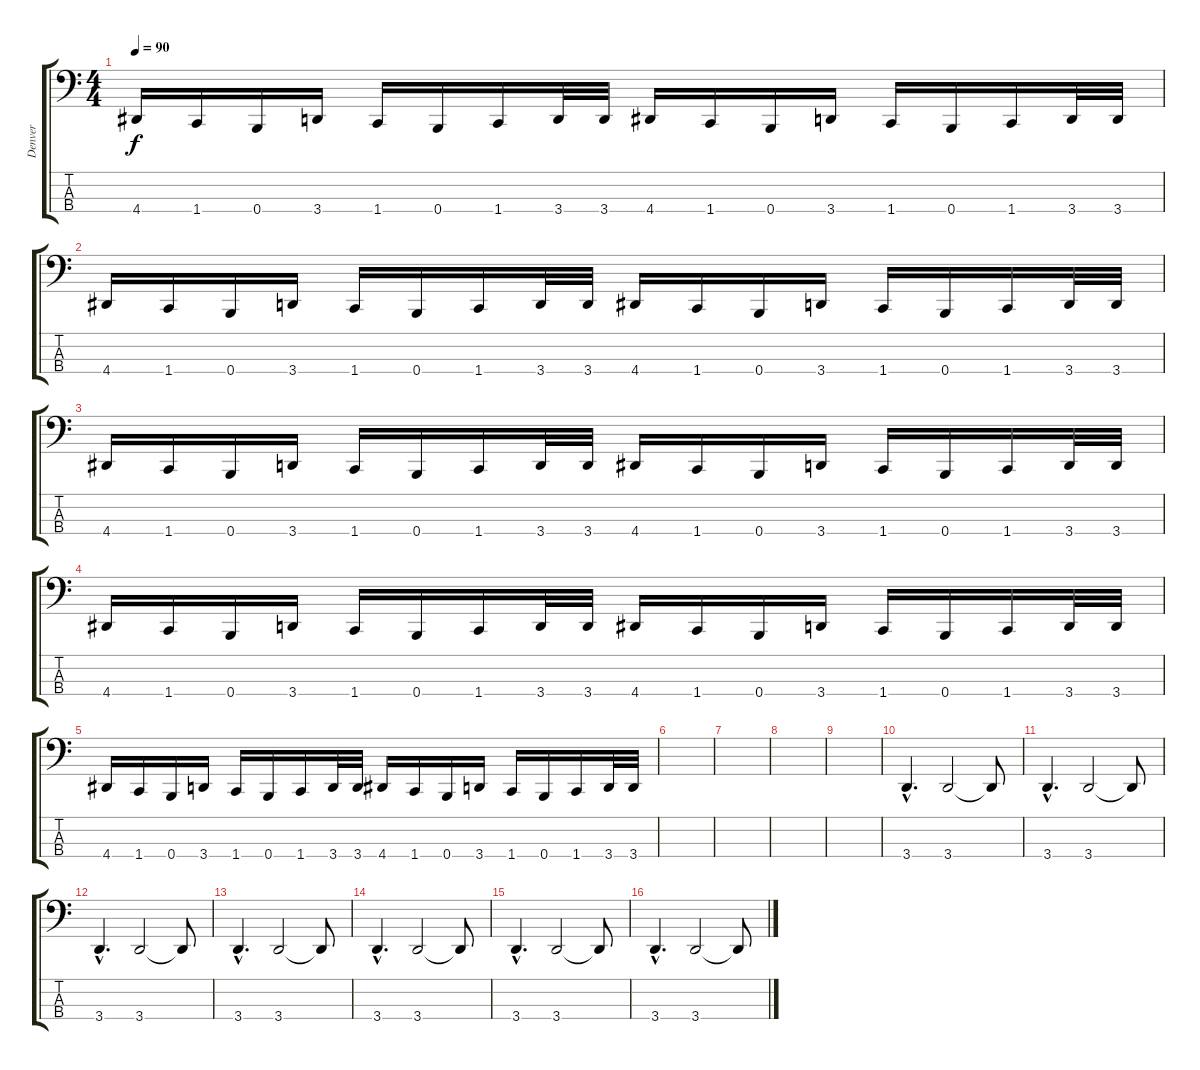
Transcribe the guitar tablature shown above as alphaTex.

\track ("Denver" "Denver") {instrument electricbasspick}
\staff {score tabs}
\tuning (E2 B1 Gb1 B0) {hide}
\ts (4 4)
\tempo 90
\clef f4
\ks c
4.4.16{dy f} 1.4.16 0.4.16 3.4.16 1.4.16 0.4.16 1.4.16 3.4.32 3.4.32 4.4.16 1.4.16 0.4.16 3.4.16 1.4.16 0.4.16 1.4.16 3.4.32 3.4.32 |
4.4.16 1.4.16 0.4.16 3.4.16 1.4.16 0.4.16 1.4.16 3.4.32 3.4.32 4.4.16 1.4.16 0.4.16 3.4.16 1.4.16 0.4.16 1.4.16 3.4.32 3.4.32 |
4.4.16 1.4.16 0.4.16 3.4.16 1.4.16 0.4.16 1.4.16 3.4.32 3.4.32 4.4.16 1.4.16 0.4.16 3.4.16 1.4.16 0.4.16 1.4.16 3.4.32 3.4.32 |
4.4.16 1.4.16 0.4.16 3.4.16 1.4.16 0.4.16 1.4.16 3.4.32 3.4.32 4.4.16 1.4.16 0.4.16 3.4.16 1.4.16 0.4.16 1.4.16 3.4.32 3.4.32 |
4.4.16 1.4.16 0.4.16 3.4.16 1.4.16 0.4.16 1.4.16 3.4.32 3.4.32 4.4.16 1.4.16 0.4.16 3.4.16 1.4.16 0.4.16 1.4.16 3.4.32 3.4.32 |
|
|
|
|
3.4{hac}.4{d volume 16 instrument electricbasspick} 3.4.2 3.4{t}.8 |
3.4{hac}.4{d volume 16 instrument electricbasspick} 3.4.2 3.4{t}.8 |
3.4{hac}.4{d volume 16 instrument electricbasspick} 3.4.2 3.4{t}.8 |
3.4{hac}.4{d volume 16 instrument electricbasspick} 3.4.2 3.4{t}.8 |
3.4{hac}.4{d volume 16 instrument electricbasspick} 3.4.2 3.4{t}.8 |
3.4{hac}.4{d volume 16 instrument electricbasspick} 3.4.2 3.4{t}.8 |
3.4{hac}.4{d volume 16 instrument electricbasspick} 3.4.2 3.4{t}.8
